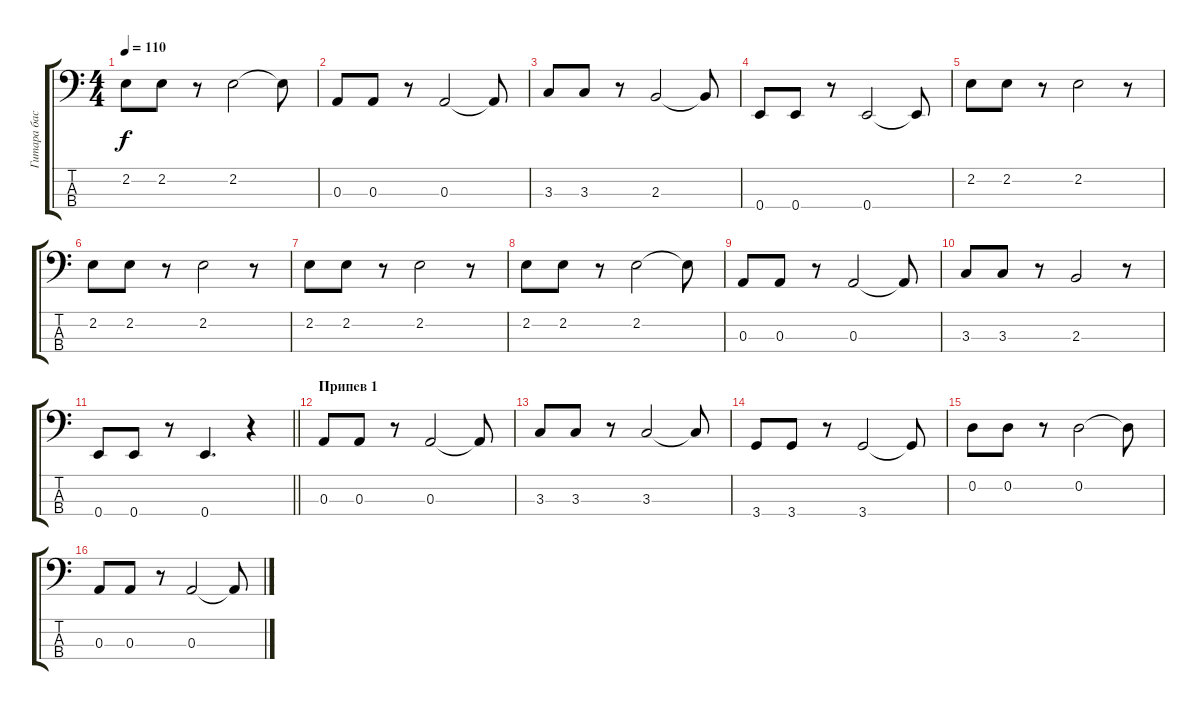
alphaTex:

\track ("Гитара бас" "Гитара бас") {instrument electricbassfinger bank 1}
\staff {score tabs}
\tuning (G2 D2 A1 E1) {hide}
\ts (4 4)
\tempo 110
\clef f4
\ks c
2.2.8{dy f} 2.2.8 r.8 2.2.2 2.2{t}.8 |
0.3.8 0.3.8 r.8 0.3.2 0.3{t}.8 |
3.3.8 3.3.8 r.8 2.3.2 2.3{t}.8 |
0.4.8 0.4.8 r.8 0.4.2 0.4{t}.8 |
2.2.8 2.2.8 r.8 2.2.2 r.8 |
2.2.8 2.2.8 r.8 2.2.2 r.8 |
2.2.8 2.2.8 r.8 2.2.2 r.8 |
2.2.8 2.2.8 r.8 2.2.2 2.2{t}.8 |
0.3.8 0.3.8 r.8 0.3.2 0.3{t}.8 |
3.3.8 3.3.8 r.8 2.3.2 r.8 |
\barLineRight lightlight
0.4.8 0.4.8 r.8 0.4.4{d} r.4 |
\section ("" "Припев 1")
0.3.8 0.3.8 r.8 0.3.2 0.3{t}.8 |
3.3.8 3.3.8 r.8 3.3.2 3.3{t}.8 |
3.4.8 3.4.8 r.8 3.4.2 3.4{t}.8 |
0.2.8 0.2.8 r.8 0.2.2 0.2{t}.8 |
0.3.8 0.3.8 r.8 0.3.2 0.3{t}.8
